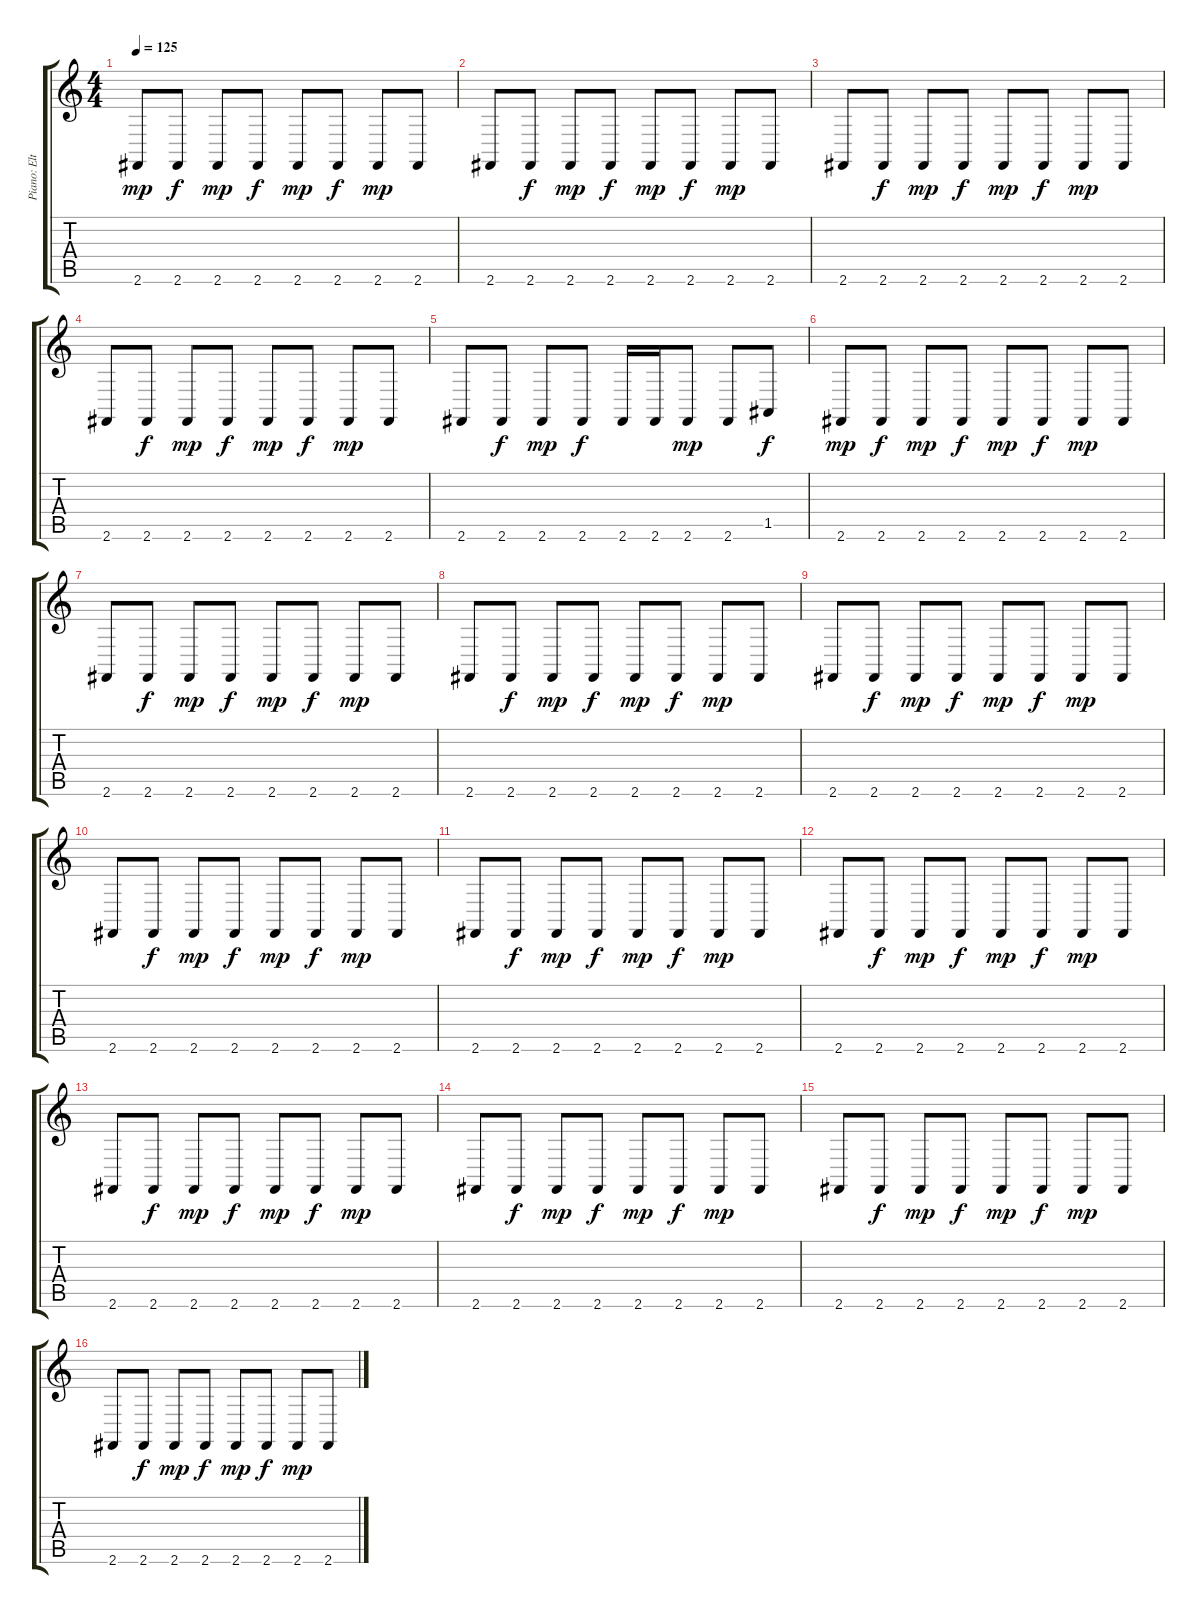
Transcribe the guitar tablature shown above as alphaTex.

\track ("Piano: Elton Left" "Piano: Elt") {instrument acousticgrandpiano}
\staff {score tabs}
\tuning (E4 B3 G3 D3 A2 E2) {hide}
\ts (4 4)
\tempo 125
\clef g2
\ks c
2.6.8{dy mp} 2.6.8{dy f} 2.6.8{dy mp} 2.6.8{dy f} 2.6.8{dy mp} 2.6.8{dy f} 2.6.8{dy mp} 2.6.8 |
2.6.8 2.6.8{dy f} 2.6.8{dy mp} 2.6.8{dy f} 2.6.8{dy mp} 2.6.8{dy f} 2.6.8{dy mp} 2.6.8 |
2.6.8 2.6.8{dy f} 2.6.8{dy mp} 2.6.8{dy f} 2.6.8{dy mp} 2.6.8{dy f} 2.6.8{dy mp} 2.6.8 |
2.6.8 2.6.8{dy f} 2.6.8{dy mp} 2.6.8{dy f} 2.6.8{dy mp} 2.6.8{dy f} 2.6.8{dy mp} 2.6.8 |
2.6.8 2.6.8{dy f} 2.6.8{dy mp} 2.6.8{dy f} 2.6.16 2.6.16 2.6.8{dy mp} 2.6.8 1.5.8{dy f} |
2.6.8{dy mp} 2.6.8{dy f} 2.6.8{dy mp} 2.6.8{dy f} 2.6.8{dy mp} 2.6.8{dy f} 2.6.8{dy mp} 2.6.8 |
2.6.8 2.6.8{dy f} 2.6.8{dy mp} 2.6.8{dy f} 2.6.8{dy mp} 2.6.8{dy f} 2.6.8{dy mp} 2.6.8 |
2.6.8 2.6.8{dy f} 2.6.8{dy mp} 2.6.8{dy f} 2.6.8{dy mp} 2.6.8{dy f} 2.6.8{dy mp} 2.6.8 |
2.6.8 2.6.8{dy f} 2.6.8{dy mp} 2.6.8{dy f} 2.6.8{dy mp} 2.6.8{dy f} 2.6.8{dy mp} 2.6.8 |
2.6.8 2.6.8{dy f} 2.6.8{dy mp} 2.6.8{dy f} 2.6.8{dy mp} 2.6.8{dy f} 2.6.8{dy mp} 2.6.8 |
2.6.8 2.6.8{dy f} 2.6.8{dy mp} 2.6.8{dy f} 2.6.8{dy mp} 2.6.8{dy f} 2.6.8{dy mp} 2.6.8 |
2.6.8 2.6.8{dy f} 2.6.8{dy mp} 2.6.8{dy f} 2.6.8{dy mp} 2.6.8{dy f} 2.6.8{dy mp} 2.6.8 |
2.6.8 2.6.8{dy f} 2.6.8{dy mp} 2.6.8{dy f} 2.6.8{dy mp} 2.6.8{dy f} 2.6.8{dy mp} 2.6.8 |
2.6.8 2.6.8{dy f} 2.6.8{dy mp} 2.6.8{dy f} 2.6.8{dy mp} 2.6.8{dy f} 2.6.8{dy mp} 2.6.8 |
2.6.8 2.6.8{dy f} 2.6.8{dy mp} 2.6.8{dy f} 2.6.8{dy mp} 2.6.8{dy f} 2.6.8{dy mp} 2.6.8 |
2.6.8 2.6.8{dy f} 2.6.8{dy mp} 2.6.8{dy f} 2.6.8{dy mp} 2.6.8{dy f} 2.6.8{dy mp} 2.6.8
